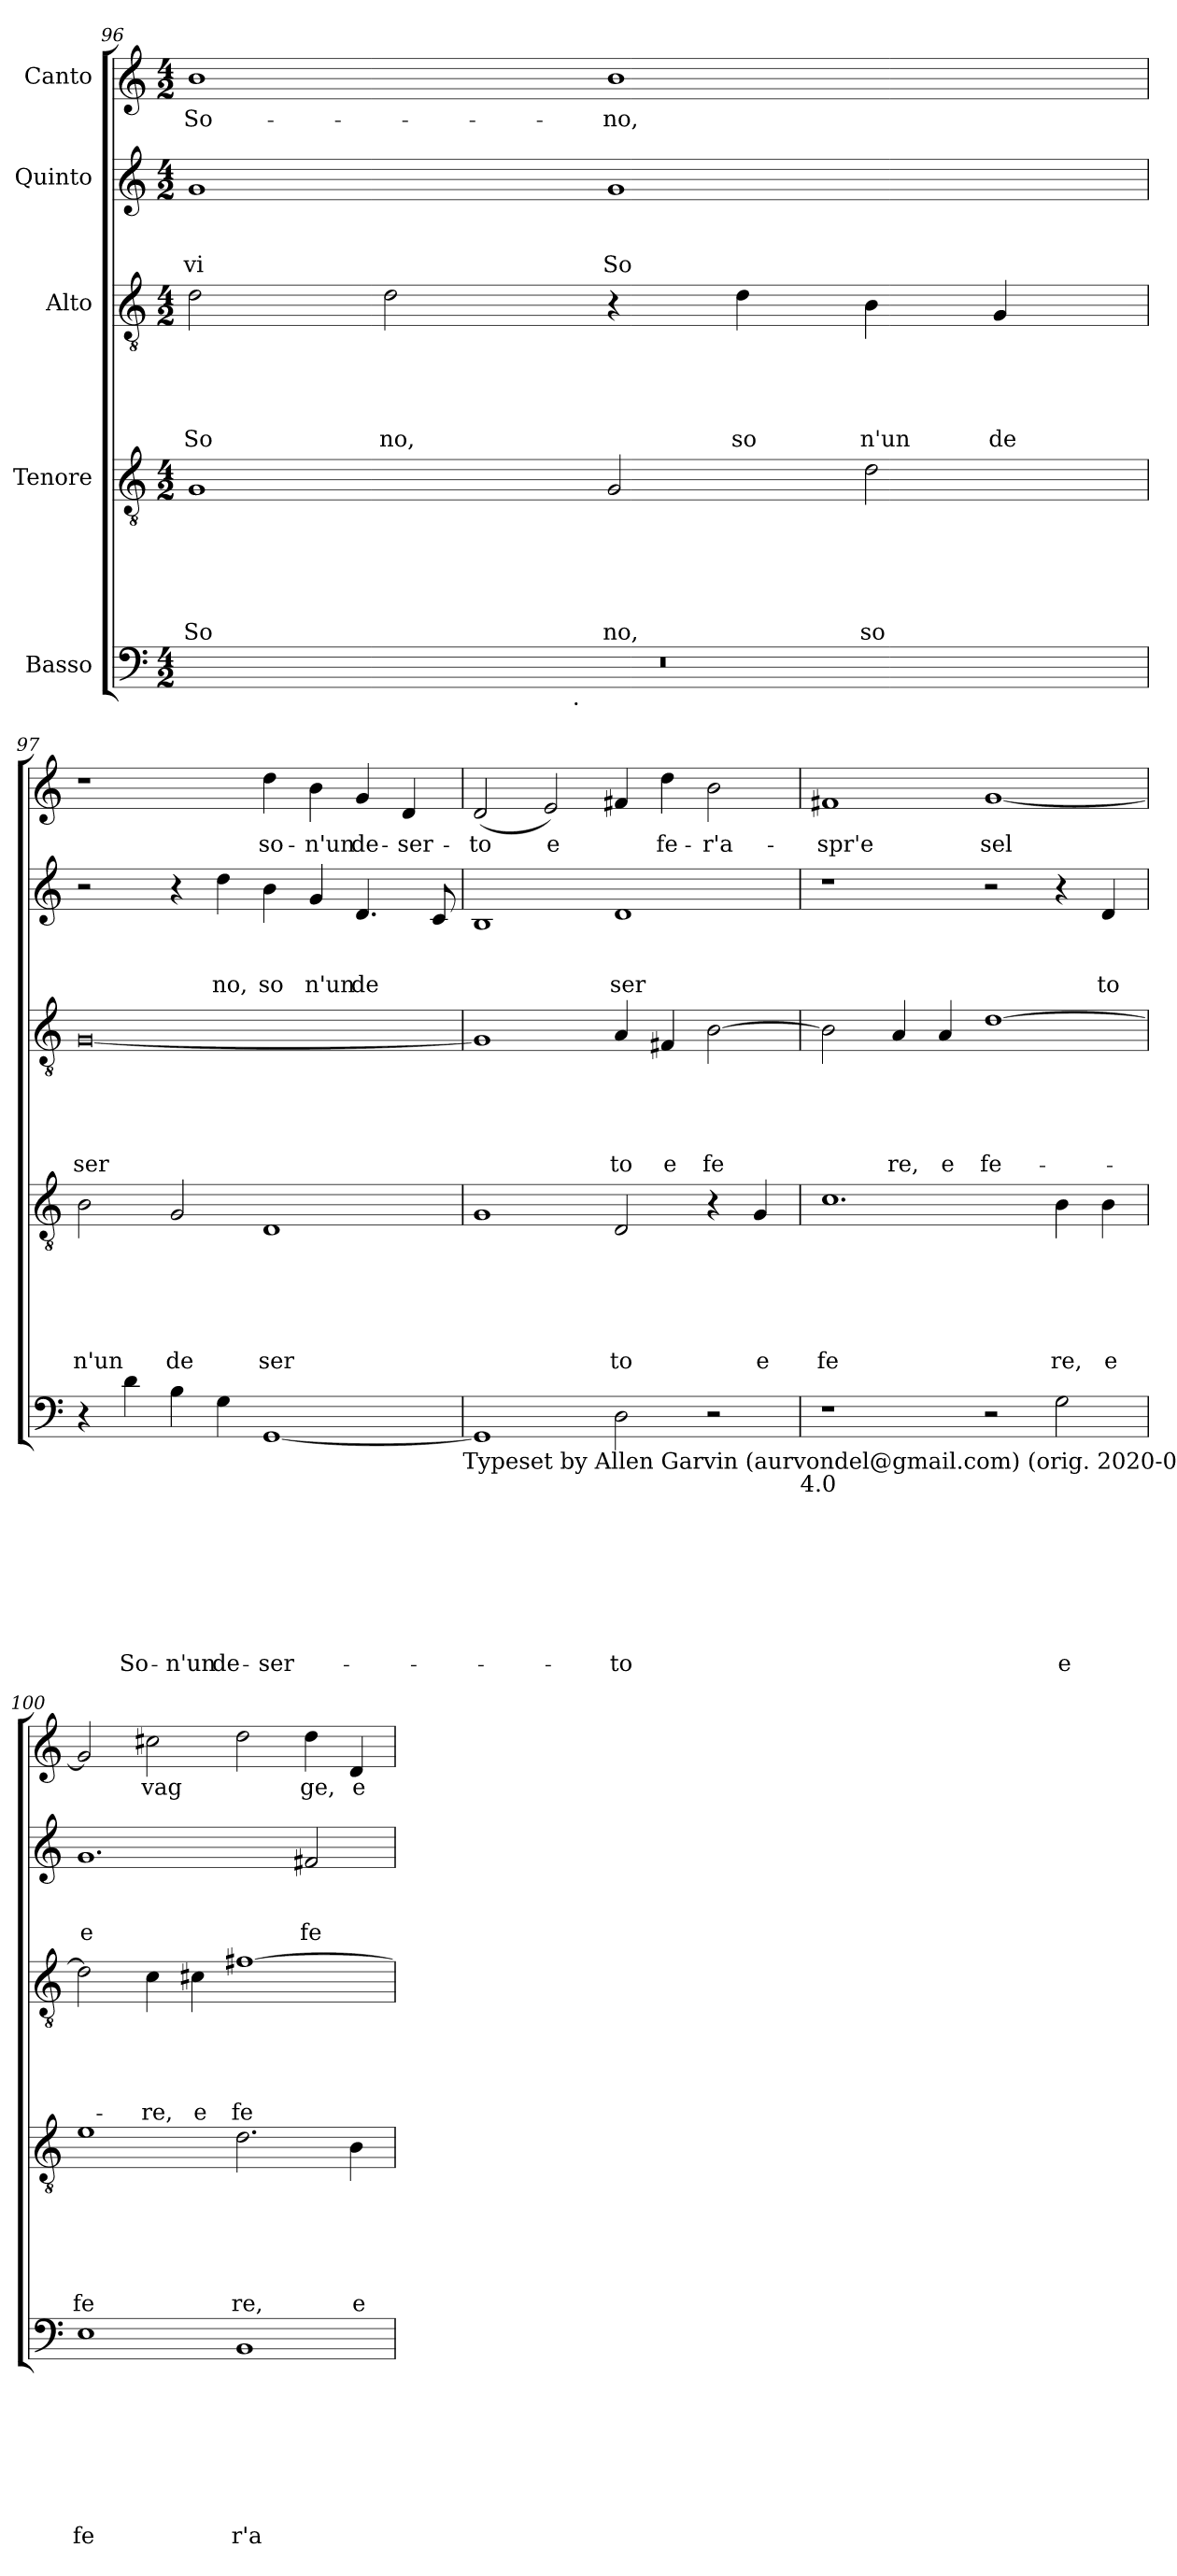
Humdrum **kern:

**kern	**text	**text	**text	**text	**text	**text	**text	**text	**kern	**text	**text	**text	**text	**text	**text	**kern	**text	**text	**text	**text	**text	**kern	**text	**text	**text	**kern	**text
*part5	*part5	*part5	*part5	*part5	*part5	*part5	*part5	*part5	*part4	*part4	*part4	*part4	*part4	*part4	*part4	*part3	*part3	*part3	*part3	*part3	*part3	*part2	*part2	*part2	*part2	*part1	*part1
*staff5	*staff5	*staff5	*staff5	*staff5	*staff5	*staff5	*staff5	*staff5	*staff4	*staff4	*staff4	*staff4	*staff4	*staff4	*staff4	*staff3	*staff3	*staff3	*staff3	*staff3	*staff3	*staff2	*staff2	*staff2	*staff2	*staff1	*staff1
*I"Basso	*	*	*	*	*	*	*	*	*I"Tenore	*	*	*	*	*	*	*I"Alto	*	*	*	*	*	*I"Quinto	*	*	*	*I"Canto	*
*clefF4	*	*	*	*	*	*	*	*	*clefGv2	*	*	*	*	*	*	*clefGv2	*	*	*	*	*	*clefG2	*	*	*	*clefG2	*
*k[]	*	*	*	*	*	*	*	*	*k[]	*	*	*	*	*	*	*k[]	*	*	*	*	*	*k[]	*	*	*	*k[]	*
*C:	*	*	*	*	*	*	*	*	*C:	*	*	*	*	*	*	*C:	*	*	*	*	*	*C:	*	*	*	*C:	*
*M4/2	*	*	*	*	*	*	*	*	*M4/2	*	*	*	*	*	*	*M4/2	*	*	*	*	*	*M4/2	*	*	*	*M4/2	*
=96	=96	=96	=96	=96	=96	=96	=96	=96	=96	=96	=96	=96	=96	=96	=96	=96	=96	=96	=96	=96	=96	=96	=96	=96	=96	=96	=96
!	!	!	!	!	!	!	!	!	!	!	!	!	!	!	!LO:LY:b	!	!	!	!	!	!LO:LY:b	!	!	!	!LO:LY:b	!	!LO:LY:b
*^	*	*	*	*	*	*	*	*	*	*	*	*	*	*	*	*	*	*	*	*	*	*	*	*	*	*	*
0r	2ryy	.	.	.	.	.	.	.	.	1G	.	.	.	.	.	So	2d\	.	.	.	.	So	1g	.	.	vi	1b	So-
!	!	!	!	!	!	!	!	!	!	!	!	!	!	!	!	!	!	!	!	!	!	!LO:LY:b	!	!	!	!	!	!
.	4...ryy	.	.	.	.	.	.	.	.	.	.	.	.	.	.	.	2d\	.	.	.	.	no,	.	.	.	.	.	.
!	!LO:TX:b:t=.	!	!	!	!	!	!	!	!	!	!	!	!	!	!	!	!	!	!	!	!	!	!	!	!	!	!	!
.	1ryy	.	.	.	.	.	.	.	.	.	.	.	.	.	.	.	.	.	.	.	.	.	.	.	.	.	.	.
!	!	!	!	!	!	!	!	!	!	!	!	!	!	!	!	!LO:LY:b	!	!	!	!	!	!	!	!	!	!LO:LY:b	!	!LO:LY:b
.	.	.	.	.	.	.	.	.	.	2G/	.	.	.	.	.	no,	4r	.	.	.	.	.	1g	.	.	So	1b	-no,
!	!	!	!	!	!	!	!	!	!	!	!	!	!	!	!	!	!	!	!	!	!	!LO:LY:b	!	!	!	!	!	!
.	.	.	.	.	.	.	.	.	.	.	.	.	.	.	.	.	4d\	.	.	.	.	so	.	.	.	.	.	.
!	!	!	!	!	!	!	!	!	!	!	!	!	!	!	!	!LO:LY:b	!	!	!	!	!	!LO:LY:b	!	!	!	!	!	!
.	.	.	.	.	.	.	.	.	.	2d\	.	.	.	.	.	so	4B\	.	.	.	.	n'un	.	.	.	.	.	.
!	!	!	!	!	!	!	!	!	!	!	!	!	!	!	!	!	!	!	!	!	!	!LO:LY:b	!	!	!	!	!	!
.	.	.	.	.	.	.	.	.	.	.	.	.	.	.	.	.	4G/	.	.	.	.	de	.	.	.	.	.	.
.	32ryy	.	.	.	.	.	.	.	.	.	.	.	.	.	.	.	.	.	.	.	.	.	.	.	.	.	.	.
=97	=97	=97	=97	=97	=97	=97	=97	=97	=97	=97	=97	=97	=97	=97	=97	=97	=97	=97	=97	=97	=97	=97	=97	=97	=97	=97	=97	=97
!	!	!	!	!	!	!	!	!	!	!	!	!	!	!	!	!LO:LY:b	!	!	!	!	!	!LO:LY:b	!	!	!	!	!	!
*v	*v	*	*	*	*	*	*	*	*	*	*	*	*	*	*	*	*	*	*	*	*	*	*	*	*	*	*	*
4r	.	.	.	.	.	.	.	.	2B\	.	.	.	.	.	n'un	[<0G	.	.	.	.	ser	2r	.	.	.	1r	.
!	!	!	!	!	!	!	!	!LO:LY:b	!	!	!	!	!	!	!	!	!	!	!	!	!	!	!	!	!	!	!
4d\	.	.	.	.	.	.	.	So-	.	.	.	.	.	.	.	.	.	.	.	.	.	.	.	.	.	.	.
!	!	!	!	!	!	!	!	!LO:LY:b	!	!	!	!	!	!	!LO:LY:b	!	!	!	!	!	!	!	!	!	!	!	!
4B\	.	.	.	.	.	.	.	-n'un	2G/	.	.	.	.	.	de	.	.	.	.	.	.	4r	.	.	.	.	.
!	!	!	!	!	!	!	!	!LO:LY:b	!	!	!	!	!	!	!	!	!	!	!	!	!	!	!	!	!LO:LY:b	!	!
4G\	.	.	.	.	.	.	.	de-	.	.	.	.	.	.	.	.	.	.	.	.	.	4dd\	.	.	no,	.	.
!	!	!	!	!	!	!	!	!LO:LY:b	!	!	!	!	!	!	!LO:LY:b	!	!	!	!	!	!	!	!	!	!LO:LY:b	!	!LO:LY:b
[<1GG	.	.	.	.	.	.	.	-ser-	1D	.	.	.	.	.	ser	.	.	.	.	.	.	4b\	.	.	so	4dd\	so-
!	!	!	!	!	!	!	!	!	!	!	!	!	!	!	!	!	!	!	!	!	!	!	!	!	!LO:LY:b	!	!LO:LY:b
.	.	.	.	.	.	.	.	.	.	.	.	.	.	.	.	.	.	.	.	.	.	4g/	.	.	n'un	4b\	-n'un
!	!	!	!	!	!	!	!	!	!	!	!	!	!	!	!	!	!	!	!	!	!	!	!	!	!LO:LY:b	!	!LO:LY:b
.	.	.	.	.	.	.	.	.	.	.	.	.	.	.	.	.	.	.	.	.	.	4.d/	.	.	de	4g/	de-
!	!	!	!	!	!	!	!	!	!	!	!	!	!	!	!	!	!	!	!	!	!	!	!	!	!	!	!LO:LY:b
.	.	.	.	.	.	.	.	.	.	.	.	.	.	.	.	.	.	.	.	.	.	.	.	.	.	4d/	-ser-
.	.	.	.	.	.	.	.	.	.	.	.	.	.	.	.	.	.	.	.	.	.	8c/	.	.	.	.	.
!LO:TX:b:t=Typeset by Allen Garvin (aurvondel@gmail.com) (orig. 2020-05-22 / ver. 2020-05-22) CC BY-NC	!	!	!	!	!	!	!	!	!	!	!	!	!	!	!	!	!	!	!	!	!	!	!	!	!	!	!
=98	=98	=98	=98	=98	=98	=98	=98	=98	=98	=98	=98	=98	=98	=98	=98	=98	=98	=98	=98	=98	=98	=98	=98	=98	=98	=98	=98
!	!	!	!	!	!	!	!	!	!	!	!	!	!	!	!	!	!	!	!	!	!	!	!	!	!	!	!LO:LY:b
1GG]	.	.	.	.	.	.	.	.	1G	.	.	.	.	.	.	1G]	.	.	.	.	.	1B	.	.	.	(<2d/	-to
!	!	!	!	!	!	!	!	!	!	!	!	!	!	!	!	!	!	!	!	!	!	!	!	!	!	!	!LO:LY:b:rj
.	.	.	.	.	.	.	.	.	.	.	.	.	.	.	.	.	.	.	.	.	.	.	.	.	.	2e/)	e
!	!	!	!	!	!	!	!	!LO:LY:b	!	!	!	!	!	!	!LO:LY:b	!	!	!	!	!	!LO:LY:b	!	!	!	!LO:LY:b	!	!
2D\	.	.	.	.	.	.	.	-to	2D/	.	.	.	.	.	to	4A/	.	.	.	.	to	1d	.	.	ser	4f#X/	.
!	!	!	!	!	!	!	!	!	!	!	!	!	!	!	!	!	!	!	!	!	!LO:LY:b	!	!	!	!	!	!LO:LY:b
.	.	.	.	.	.	.	.	.	.	.	.	.	.	.	.	4F#X/	.	.	.	.	e	.	.	.	.	4dd\	fe-
!	!	!	!	!	!	!	!	!	!	!	!	!	!	!	!	!	!	!	!	!	!LO:LY:b	!	!	!	!	!	!LO:LY:b
2r	.	.	.	.	.	.	.	.	4r	.	.	.	.	.	.	[>2B\	.	.	.	.	fe	.	.	.	.	2b\	-r'a-
!	!	!	!	!	!	!	!	!	!	!	!	!	!	!	!LO:LY:b	!	!	!	!	!	!	!	!	!	!	!	!
.	.	.	.	.	.	.	.	.	4G/	.	.	.	.	.	e	.	.	.	.	.	.	.	.	.	.	.	.
!LO:TX:b:t=4.0	!	!	!	!	!	!	!	!	!	!	!	!	!	!	!	!	!	!	!	!	!	!	!	!	!	!	!
!!LO:PB:g=z
=99	=99	=99	=99	=99	=99	=99	=99	=99	=99	=99	=99	=99	=99	=99	=99	=99	=99	=99	=99	=99	=99	=99	=99	=99	=99	=99	=99
!	!	!	!	!	!	!	!	!	!	!	!	!	!	!	!LO:LY:b	!	!	!	!	!	!	!	!	!	!	!	!LO:LY:b
1r	.	.	.	.	.	.	.	.	1.c	.	.	.	.	.	fe	2B\]	.	.	.	.	.	1r	.	.	.	1f#X	-spr'e
!	!	!	!	!	!	!	!	!	!	!	!	!	!	!	!	!	!	!	!	!	!LO:LY:b	!	!	!	!	!	!
.	.	.	.	.	.	.	.	.	.	.	.	.	.	.	.	4A/	.	.	.	.	re,	.	.	.	.	.	.
!	!	!	!	!	!	!	!	!	!	!	!	!	!	!	!	!	!	!	!	!	!LO:LY:b	!	!	!	!	!	!
.	.	.	.	.	.	.	.	.	.	.	.	.	.	.	.	4A/	.	.	.	.	e	.	.	.	.	.	.
!	!	!	!	!	!	!	!	!	!	!	!	!	!	!	!	!	!	!	!	!	!LO:LY:b	!	!	!	!	!	!LO:LY:b
2r	.	.	.	.	.	.	.	.	.	.	.	.	.	.	.	[>1d	.	.	.	.	fe-	2r	.	.	.	[<1g	sel
!	!	!	!	!	!	!	!	!LO:LY:b	!	!	!	!	!	!	!LO:LY:b	!	!	!	!	!	!	!	!	!	!	!	!
2G\	.	.	.	.	.	.	.	e	4B\	.	.	.	.	.	re,	.	.	.	.	.	.	4r	.	.	.	.	.
!	!	!	!	!	!	!	!	!	!	!	!	!	!	!	!LO:LY:b	!	!	!	!	!	!	!	!	!	!LO:LY:b	!	!
.	.	.	.	.	.	.	.	.	4B\	.	.	.	.	.	e	.	.	.	.	.	.	4d/	.	.	to	.	.
=100	=100	=100	=100	=100	=100	=100	=100	=100	=100	=100	=100	=100	=100	=100	=100	=100	=100	=100	=100	=100	=100	=100	=100	=100	=100	=100	=100
!	!	!	!	!	!	!	!	!LO:LY:b	!	!	!	!	!	!	!LO:LY:b	!	!	!	!	!	!	!	!	!	!LO:LY:b	!	!
1E	.	.	.	.	.	.	.	fe	1e	.	.	.	.	.	fe	2d\]	.	.	.	.	.	1.g	.	.	e	2g/]	.
!	!	!	!	!	!	!	!	!	!	!	!	!	!	!	!	!	!	!	!	!	!LO:LY:b	!	!	!	!	!	!LO:LY:b
.	.	.	.	.	.	.	.	.	.	.	.	.	.	.	.	4c\	.	.	.	.	-re,	.	.	.	.	2cc#X\	vag
!	!	!	!	!	!	!	!	!	!	!	!	!	!	!	!	!	!	!	!	!	!LO:LY:b	!	!	!	!	!	!
.	.	.	.	.	.	.	.	.	.	.	.	.	.	.	.	4c#X\	.	.	.	.	e	.	.	.	.	.	.
!	!	!	!	!	!	!	!	!LO:LY:b	!	!	!	!	!	!	!LO:LY:b	!	!	!	!	!	!LO:LY:b	!	!	!	!	!	!
1BB	.	.	.	.	.	.	.	r'a	2.d\	.	.	.	.	.	re,	[>1f#X	.	.	.	.	fe-	.	.	.	.	2dd\	.
!	!	!	!	!	!	!	!	!	!	!	!	!	!	!	!	!	!	!	!	!	!	!	!	!	!LO:LY:b	!	!LO:LY:b
.	.	.	.	.	.	.	.	.	.	.	.	.	.	.	.	.	.	.	.	.	.	2f#X/	.	.	fe	4dd\	ge,
!	!	!	!	!	!	!	!	!	!	!	!	!	!	!	!LO:LY:b	!	!	!	!	!	!	!	!	!	!	!	!LO:LY:b
.	.	.	.	.	.	.	.	.	4B\	.	.	.	.	.	e	.	.	.	.	.	.	.	.	.	.	4d/	e
=	=	=	=	=	=	=	=	=	=	=	=	=	=	=	=	=	=	=	=	=	=	=	=	=	=	=	=
*-	*-	*-	*-	*-	*-	*-	*-	*-	*-	*-	*-	*-	*-	*-	*-	*-	*-	*-	*-	*-	*-	*-	*-	*-	*-	*-	*-
